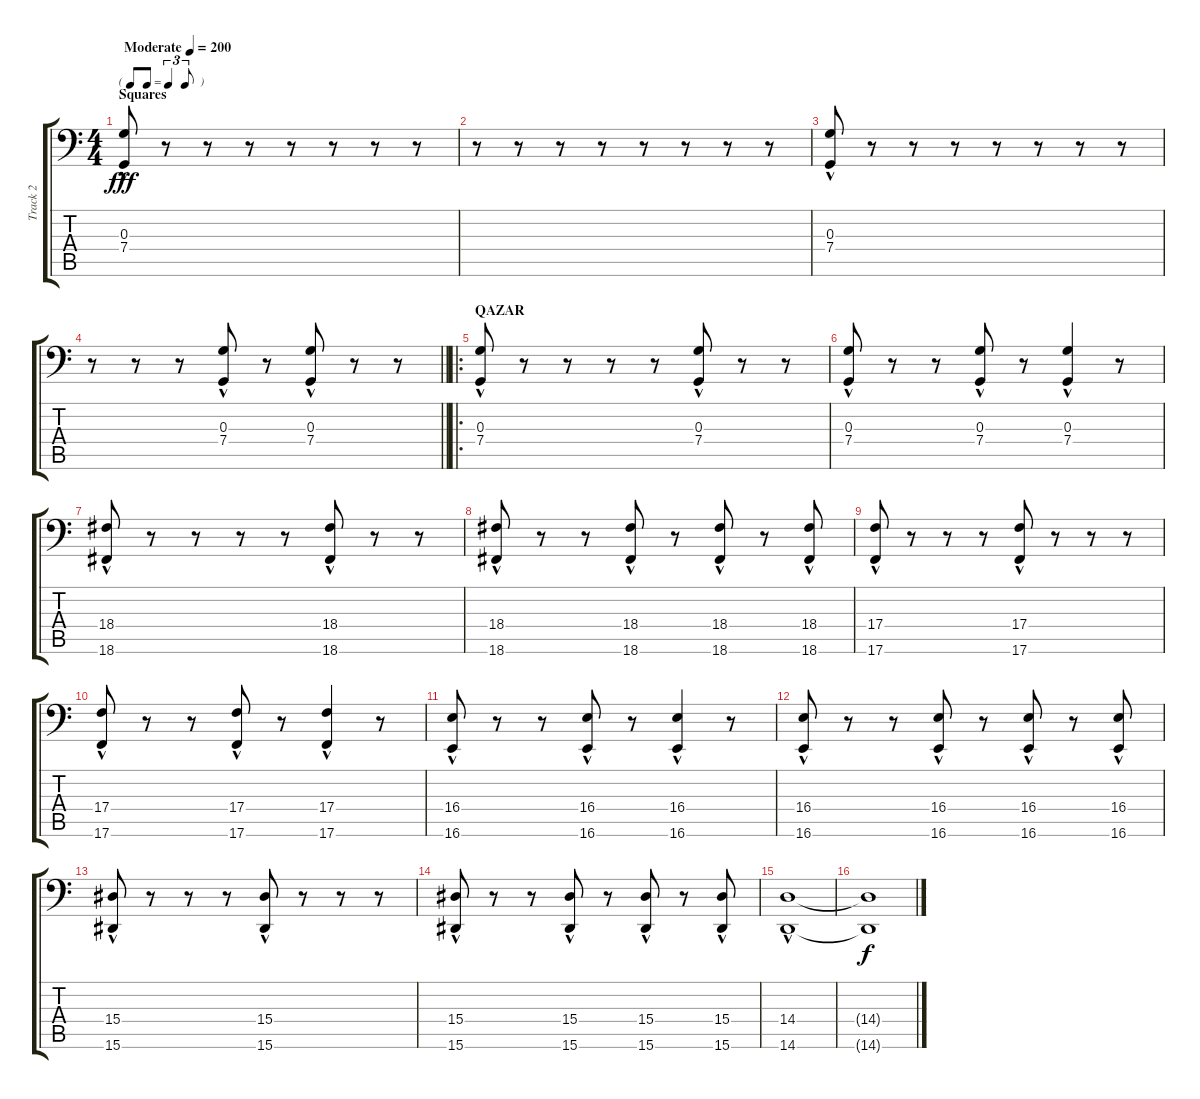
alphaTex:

\track ("Track 2" "Track 2") {instrument brightacousticpiano}
\staff {score tabs}
\tuning (E4 B3 G3 C2 Gb1 C1) {hide}
\ts (4 4)
\tf triplet8th
\section ("" "Squares")
\tempo (200 "Moderate")
\clef f4
\ks c
(0.3{hac} 7.4{hac}).8{dy fff volume 16 balance 8 instrument brightacousticpiano} r.8 r.8 r.8 r.8 r.8 r.8 r.8 |
r.8 r.8 r.8 r.8 r.8 r.8 r.8 r.8 |
(0.3{hac} 7.4{hac}).8 r.8 r.8 r.8 r.8 r.8 r.8 r.8 |
\barLineRight lightlight
r.8 r.8 r.8 (0.3{hac} 7.4{hac}).8 r.8 (0.3{hac} 7.4{hac}).8 r.8 r.8 |
\ro
\section ("" "QAZAR")
(0.3{hac} 7.4{hac}).8 r.8 r.8 r.8 r.8 (0.3{hac} 7.4{hac}).8 r.8 r.8 |
(0.3{hac} 7.4{hac}).8 r.8 r.8 (0.3{hac} 7.4{hac}).8 r.8 (0.3{hac} 7.4{hac}).4 r.8 |
(18.4{hac} 18.6{hac}).8 r.8 r.8 r.8 r.8 (18.4{hac} 18.6{hac}).8 r.8 r.8 |
(18.4{hac} 18.6{hac}).8 r.8 r.8 (18.4{hac} 18.6{hac}).8 r.8 (18.4{hac} 18.6{hac}).8 r.8 (18.4{hac} 18.6{hac}).8 |
(17.4{hac} 17.6{hac}).8 r.8 r.8 r.8 (17.4{hac} 17.6{hac}).8 r.8 r.8 r.8 |
(17.4{hac} 17.6{hac}).8 r.8 r.8 (17.4{hac} 17.6{hac}).8 r.8 (17.4{hac} 17.6{hac}).4 r.8 |
(16.4{hac} 16.6{hac}).8 r.8 r.8 (16.4{hac} 16.6{hac}).8 r.8 (16.4{hac} 16.6{hac}).4 r.8 |
(16.4{hac} 16.6{hac}).8 r.8 r.8 (16.4{hac} 16.6{hac}).8 r.8 (16.4{hac} 16.6{hac}).8 r.8 (16.4{hac} 16.6{hac}).8 |
(15.4{hac} 15.6{hac}).8 r.8 r.8 r.8 (15.4{hac} 15.6{hac}).8 r.8 r.8 r.8 |
(15.4{hac} 15.6{hac}).8 r.8 r.8 (15.4{hac} 15.6{hac}).8 r.8 (15.4{hac} 15.6{hac}).8 r.8 (15.4{hac} 15.6{hac}).8 |
(14.4{hac} 14.6{hac}).1 |
(14.4{t} 14.6{t}).1{dy f}
